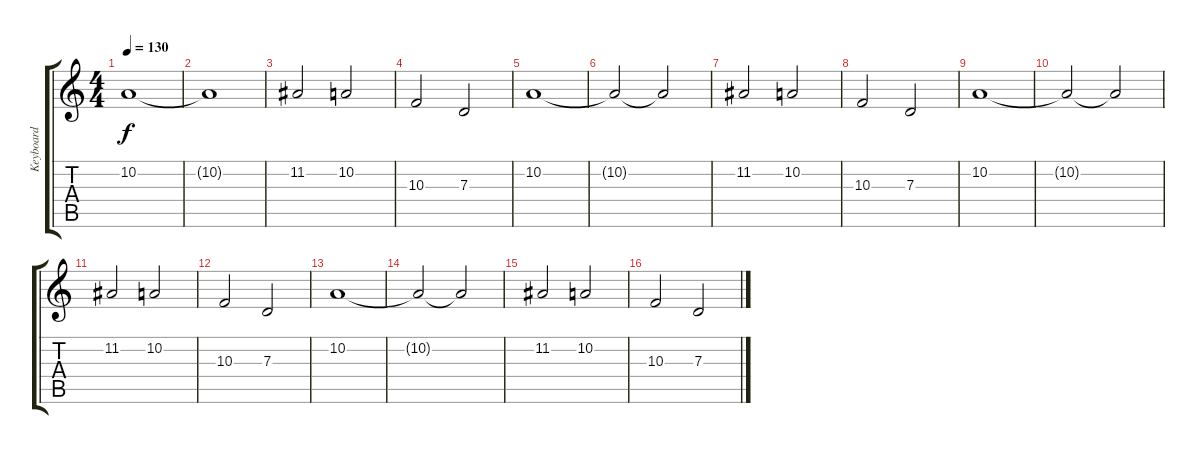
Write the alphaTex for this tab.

\track ("Keyboard" "Keyboard") {instrument lead1square}
\staff {score tabs}
\tuning (E4 B3 G3 D3 A2 E2) {hide}
\ts (4 4)
\tempo 130
\clef g2
\ks c
10.2{t}.1{dy f volume 16 instrument lead1square} |
10.2{t}.1 |
11.2.2 10.2.2 |
10.3.2 7.3.2 |
10.2.1 |
10.2{t}.2 10.2{t}.2 |
11.2.2 10.2.2 |
10.3.2 7.3.2 |
10.2.1 |
10.2{t}.2 10.2{t}.2 |
11.2.2 10.2.2 |
10.3.2 7.3.2 |
10.2.1 |
10.2{t}.2 10.2{t}.2 |
11.2.2 10.2.2 |
10.3.2 7.3.2
